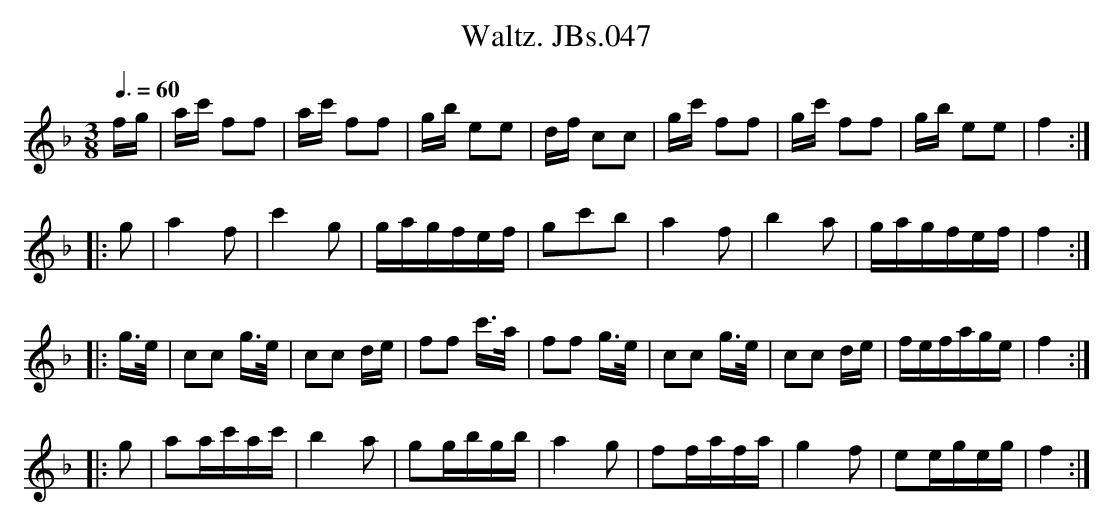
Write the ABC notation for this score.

X:1
T:Waltz. JBs.047
M:3/8
L:1/16
Q:3/8=60
K:F
fg|ac' f2f2|ac' f2f2|gb e2e2|df c2c2|gc' f2f2|gc' f2f2|gb e2e2|f4:|
|:g2|a4f2|c'4g2|gagfef|g2c'2b2|a4f2|b4a2|gagfef|f4:|
|:g>e|c2c2 g>e|c2c2 de|f2f2  c'>a|f2f2 g>e|c2c2 g>e|c2c2 de|fefage|f4:|
|:g2|a2ac'ac'|b4a2|g2gbgb|a4g2|f2fafa|g4f2|e2egeg|f4:|
